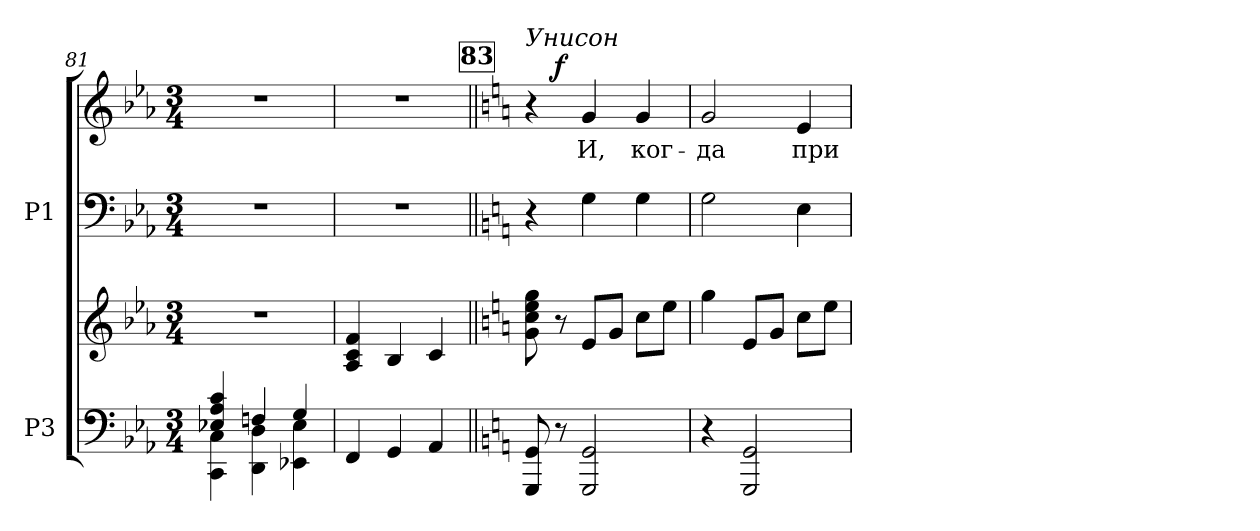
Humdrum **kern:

**kern	**kern	**kern	**kern	**text	**dynam
*part2	*part2	*part1	*part1	*part1	*part1
*staff4	*staff3	*staff2	*staff1	*staff1	*staff1/2
*I"P3	*	*I"P1	*	*	*
!!LO:LB:g=z
*clefF4	*clefG2	*clefF4	*clefG2	*	*
*k[b-e-a-]	*k[b-e-a-]	*k[b-e-a-]	*k[b-e-a-]	*	*
*c:	*c:	*c:	*c:	*	*
*M3/4	*M3/4	*M3/4	*M3/4	*	*
=81	=81	=81	=81	=81	=81
*^	*	*	*	*	*
!	!	!LO:N:vis=1	!LO:N:vis=1	!LO:N:vis=1	!	!
4E-Xi/ 4A-i 4ci	4CCi\ 4Ci	2.r	2.r	2.r	.	.
4Fni/	4DDi\ 4Di	.	.	.	.	.
4Gi/	4EE-Xi\ 4E-i	.	.	.	.	.
=82	=82	=82	=82	=82	=82	=82
!	!	!	!LO:N:vis=1	!LO:N:vis=1	!	!
*v	*v	*	*	*	*	*
4FFi/	4A-i/ 4ci 4fi	2.r	2.r	.	.
4GGi/	4B-i/	.	.	.	.
4AA-i/	4ci/	.	.	.	.
!!LO:REH:place=s1:color=#000000:enc=box:fs=14.1732:t=83
=83||	=83||	=83||	=83||	=83||	=83||
*k[]	*k[]	*k[]	*k[]	*	*
*C:	*C:	*C:	*C:	*	*
*	*	*	*^	*	*
!	!	!	!LO:TX:a:i:t=Унисон	!	!	!
8GGGi/ 8GGi	8gi\ 8cci 8eei 8ggi	4r	4r	8ryy	.	.
8r	8r	.	.	2ryy	.	f
!	!	!	!	!	!LO:LY:b:color=#000000	!
2GGGi/ 2GGi	8ei/L	4Gi\	4gi/	.	И,	.
.	8gi/J	.	.	.	.	.
!	!	!	!	!	!LO:LY:b:color=#000000	!
.	8cci\L	4Gi\	4gi/	.	ког-	.
.	8eei\J	.	.	8ryy	.	.
*	*	*	*v	*v	*	*
=84	=84	=84	=84	=84	=84
*	*	*	*^	*	*
!	!	!	!	!	!LO:LY:b:color=#000000	!
*	*	*	*v	*v	*	*
4r	4ggi\	2Gi\	2gi/	-да	.
2GGGi/ 2GGi	8ei/L	.	.	.	.
.	8gi/J	.	.	.	.
!	!	!	!	!LO:LY:b:color=#000000	!
.	8cci\L	4Ei\	4ei/	при-	.
.	8eei\J	.	.	.	.
=	=	=	=	=	=
*-	*-	*-	*-	*-	*-
